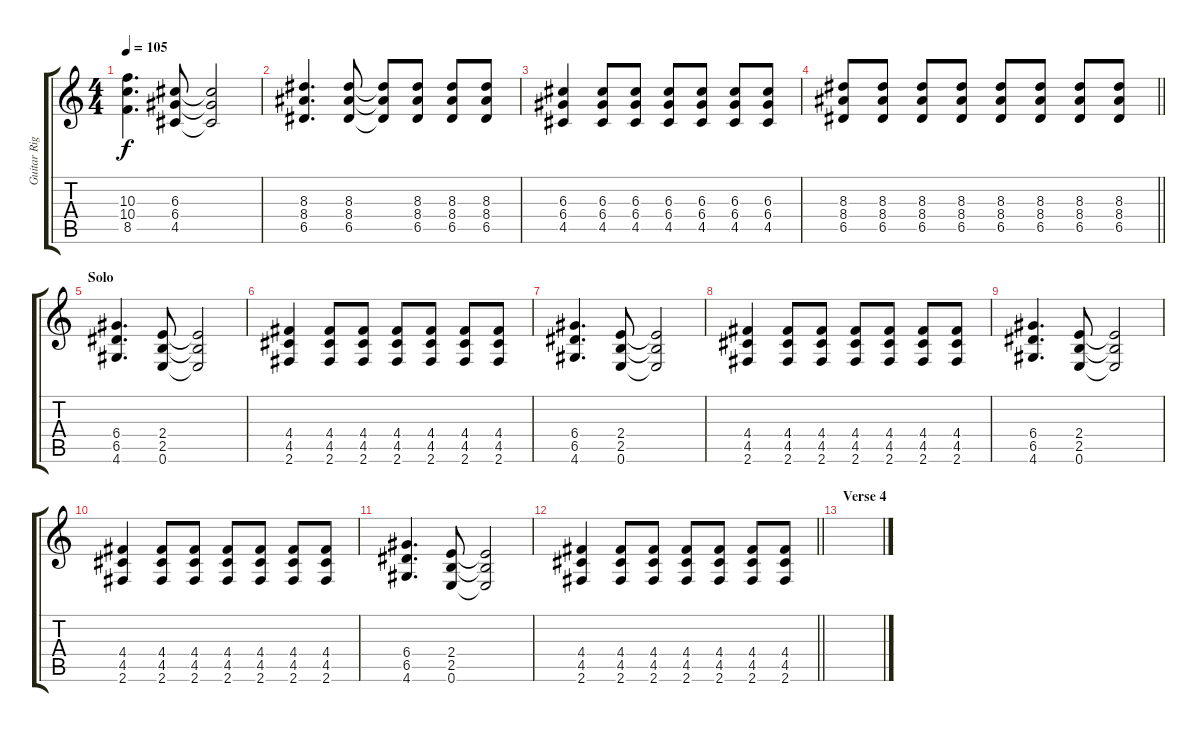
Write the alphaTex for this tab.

\track ("Guitar Right" "Guitar Rig") {instrument overdrivenguitar}
\staff {score tabs}
\tuning (E4 B3 G3 D3 A2 E2) {hide}
\ts (4 4)
\tempo 105
\clef g2
\ks c
(10.3 10.4 8.5).4{d dy f} (6.3 6.4 4.5).8 (6.3{t} 6.4{t} 4.5{t}).2 |
(8.3 8.4 6.5).4{d} (8.3 8.4 6.5).8 (8.3{t} 8.4{t} 6.5{t}).8 (8.3 8.4 6.5).8 (8.3 8.4 6.5).8 (8.3 8.4 6.5).8 |
(6.3 6.4 4.5).4 (6.3 6.4 4.5).8 (6.3 6.4 4.5).8 (6.3 6.4 4.5).8 (6.3 6.4 4.5).8 (6.3 6.4 4.5).8 (6.3 6.4 4.5).8 |
\barLineRight lightlight
(8.3 8.4 6.5).8 (8.3 8.4 6.5).8 (8.3 8.4 6.5).8 (8.3 8.4 6.5).8 (8.3 8.4 6.5).8 (8.3 8.4 6.5).8 (8.3 8.4 6.5).8 (8.3 8.4 6.5).8 |
\section ("" "Solo")
(6.4 6.5 4.6).4{d} (2.4 2.5 0.6).8 (2.4{t} 2.5{t} 0.6{t}).2 |
(4.4 4.5 2.6).4 (4.4 4.5 2.6).8 (4.4 4.5 2.6).8 (4.4 4.5 2.6).8 (4.4 4.5 2.6).8 (4.4 4.5 2.6).8 (4.4 4.5 2.6).8 |
(6.4 6.5 4.6).4{d} (2.4 2.5 0.6).8 (2.4{t} 2.5{t} 0.6{t}).2 |
(4.4 4.5 2.6).4 (4.4 4.5 2.6).8 (4.4 4.5 2.6).8 (4.4 4.5 2.6).8 (4.4 4.5 2.6).8 (4.4 4.5 2.6).8 (4.4 4.5 2.6).8 |
(6.4 6.5 4.6).4{d} (2.4 2.5 0.6).8 (2.4{t} 2.5{t} 0.6{t}).2 |
(4.4 4.5 2.6).4 (4.4 4.5 2.6).8 (4.4 4.5 2.6).8 (4.4 4.5 2.6).8 (4.4 4.5 2.6).8 (4.4 4.5 2.6).8 (4.4 4.5 2.6).8 |
(6.4 6.5 4.6).4{d} (2.4 2.5 0.6).8 (2.4{t} 2.5{t} 0.6{t}).2 |
\barLineRight lightlight
(4.4 4.5 2.6).4 (4.4 4.5 2.6).8 (4.4 4.5 2.6).8 (4.4 4.5 2.6).8 (4.4 4.5 2.6).8 (4.4 4.5 2.6).8 (4.4 4.5 2.6).8 |
\section ("" "Verse 4")
